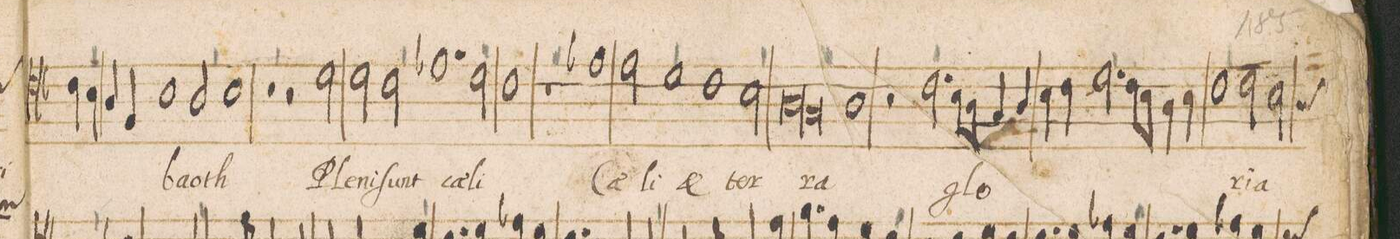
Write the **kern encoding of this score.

**kern	**text
*I"ALTVS	*
*clefC4	*
*k[b-]	*
*met(C|)	*
*M2/1	*
4c\	.
4B-\,	.
=11-	=11-
4A/	.
4F/	.
1B-	.
2A/,	-ba-
=12-	=12-
1B-	-oth
1r	.
=13-	=13-
2r	.
2d\	Ple-
2d\	-ni
2c\,	ſunt
=14-	=14-
1.e-X	cae-
2d\,	.
=15-	=15-
1c	-li
1r	.
=16-	=16-
1e-X	Cae-
2e-\,	-li
1d	&
=17-	=17-
1c	ter-
2B-\,	.
=18-	=18-
*lig	*
1A	.
1G,	.
*Xlig	*
=19-	=19-
1A	-ra
2r	.
2.c\	glo-
=20-	=20-
8B-\L	.
8A\J	.
4G/	.
4A/	.
4B-\	.
4c\	.
2.d\,	.
=21-	=21-
8c\L	.
8B-\J	.
4A\	.
4B-\	.
1c,	.
=22-	=22-
2c\	-ri-
2B-\	-a
*custos:A	*
*-	*-
